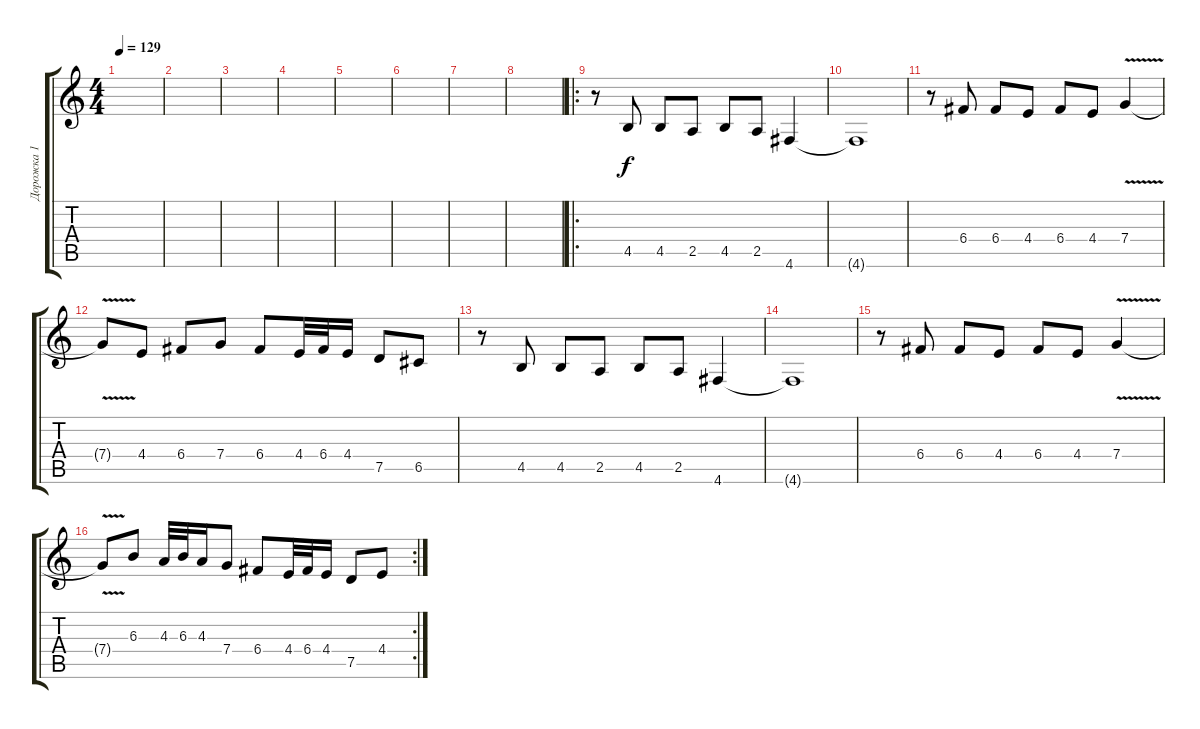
\track ("Дорожка 1" "Дорожка 1") {instrument distortionguitar}
\staff {score tabs}
\tuning (D4 A3 F3 C3 G2 D2) {hide}
\ts (4 4)
\tempo 129
\clef g2
\ks c
|
|
|
|
|
|
|
|
\ro
r.8{instrument distortionguitar} 4.5.8 4.5.8 2.5.8 4.5.8 2.5.8 4.6.4 |
4.6{t}.1 |
r.8 6.4.8 6.4.8 4.4.8 6.4.8 4.4.8 7.4{v}.4 |
7.4{t}.8 4.4.8 6.4.8 7.4.8 6.4.8 4.4.32 6.4.32 4.4.16 7.5.8 6.5.8 |
r.8 4.5.8 4.5.8 2.5.8 4.5.8 2.5.8 4.6.4 |
4.6{t}.1 |
r.8 6.4.8 6.4.8 4.4.8 6.4.8 4.4.8 7.4{v}.4 |
\rc 2
7.4{t}.8 6.3.8 4.3.32 6.3.32 4.3.16 7.4.8 6.4.8 4.4.32 6.4.32 4.4.16 7.5.8 4.4.8
